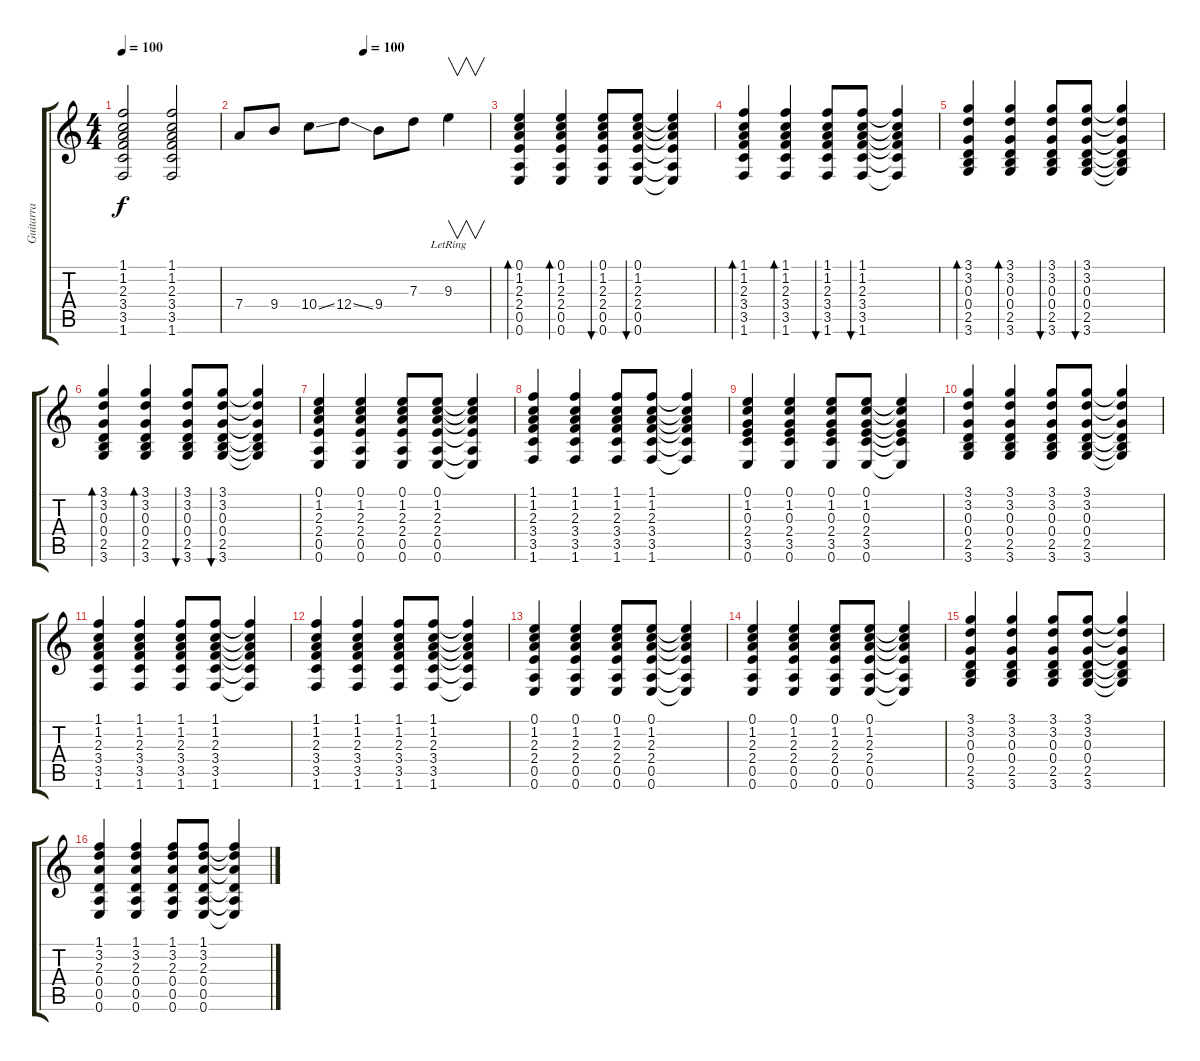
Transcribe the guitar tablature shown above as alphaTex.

\track ("Guitarra" "Guitarra") {instrument electricguitarjazz}
\staff {score tabs}
\tuning (E4 B3 G3 D3 A2 E2) {hide}
\ts (4 4)
\tempo 100
\clef g2
\ks c
(1.1 1.2 2.3 3.4 3.5 1.6).2{dy f} (1.1 1.2 2.3 3.4 3.5 1.6).2 |
\tempo (100 0.5)
7.4.8 9.4.8 10.4{ss}.8 12.4{ss}.8 9.4.8 7.3.8 9.3{lr}.4{v} |
(0.1 1.2 2.3 2.4 0.5 0.6).4{bd 240} (0.1 1.2 2.3 2.4 0.5 0.6).4{bd 30} (0.1 1.2 2.3 2.4 0.5 0.6).8{bu 30} (0.1 1.2 2.3 2.4 0.5 0.6).8{bu 30} (0.1{t} 1.2{t} 2.3{t} 2.4{t} 0.5{t} 0.6{t}).4 |
(1.1 1.2 2.3 3.4 3.5 1.6).4{bd 120} (1.1 1.2 2.3 3.4 3.5 1.6).4{bd 60} (1.1 1.2 2.3 3.4 3.5 1.6).8{bu 30} (1.1 1.2 2.3 3.4 3.5 1.6).8{bu 30} (1.1{t} 1.2{t} 2.3{t} 3.4{t} 3.5{t} 1.6{t}).4 |
(3.1 3.2 0.3 0.4 2.5 3.6).4{bd 120} (3.1 3.2 0.3 0.4 2.5 3.6).4{bd 60} (3.1 3.2 0.3 0.4 2.5 3.6).8{bu 30} (3.1 3.2 0.3 0.4 2.5 3.6).8{bu 30} (3.1{t} 3.2{t} 0.3{t} 0.4{t} 2.5{t} 3.6{t}).4 |
(3.1 3.2 0.3 0.4 2.5 3.6).4{bd 120} (3.1 3.2 0.3 0.4 2.5 3.6).4{bd 60} (3.1 3.2 0.3 0.4 2.5 3.6).8{bu 30} (3.1 3.2 0.3 0.4 2.5 3.6).8{bu 30} (3.1{t} 3.2{t} 0.3{t} 0.4{t} 2.5{t} 3.6{t}).4 |
(0.1 1.2 2.3 2.4 0.5 0.6).4 (0.1 1.2 2.3 2.4 0.5 0.6).4 (0.1 1.2 2.3 2.4 0.5 0.6).8 (0.1 1.2 2.3 2.4 0.5 0.6).8 (0.1{t} 1.2{t} 2.3{t} 2.4{t} 0.5{t} 0.6{t}).4 |
(1.1 1.2 2.3 3.4 3.5 1.6).4 (1.1 1.2 2.3 3.4 3.5 1.6).4 (1.1 1.2 2.3 3.4 3.5 1.6).8 (1.1 1.2 2.3 3.4 3.5 1.6).8 (1.1{t} 1.2{t} 2.3{t} 3.4{t} 3.5{t} 1.6{t}).4 |
(0.1 1.2 0.3 2.4 3.5 0.6).4 (0.1 1.2 0.3 2.4 3.5 0.6).4 (0.1 1.2 0.3 2.4 3.5 0.6).8 (0.1 1.2 0.3 2.4 3.5 0.6).8 (0.1{t} 1.2{t} 0.3{t} 2.4{t} 3.5{t} 0.6{t}).4 |
(3.1 3.2 0.3 0.4 2.5 3.6).4 (3.1 3.2 0.3 0.4 2.5 3.6).4 (3.1 3.2 0.3 0.4 2.5 3.6).8 (3.1 3.2 0.3 0.4 2.5 3.6).8 (3.1{t} 3.2{t} 0.3{t} 0.4{t} 2.5{t} 3.6{t}).4 |
(1.1 1.2 2.3 3.4 3.5 1.6).4 (1.1 1.2 2.3 3.4 3.5 1.6).4 (1.1 1.2 2.3 3.4 3.5 1.6).8 (1.1 1.2 2.3 3.4 3.5 1.6).8 (1.1{t} 1.2{t} 2.3{t} 3.4{t} 3.5{t} 1.6{t}).4 |
(1.1 1.2 2.3 3.4 3.5 1.6).4 (1.1 1.2 2.3 3.4 3.5 1.6).4 (1.1 1.2 2.3 3.4 3.5 1.6).8 (1.1 1.2 2.3 3.4 3.5 1.6).8 (1.1{t} 1.2{t} 2.3{t} 3.4{t} 3.5{t} 1.6{t}).4 |
(0.1 1.2 2.3 2.4 0.5 0.6).4 (0.1 1.2 2.3 2.4 0.5 0.6).4 (0.1 1.2 2.3 2.4 0.5 0.6).8 (0.1 1.2 2.3 2.4 0.5 0.6).8 (0.1{t} 1.2{t} 2.3{t} 2.4{t} 0.5{t} 0.6{t}).4 |
(0.1 1.2 2.3 2.4 0.5 0.6).4 (0.1 1.2 2.3 2.4 0.5 0.6).4 (0.1 1.2 2.3 2.4 0.5 0.6).8 (0.1 1.2 2.3 2.4 0.5 0.6).8 (0.1{t} 1.2{t} 2.3{t} 2.4{t} 0.5{t} 0.6{t}).4 |
(3.1 3.2 0.3 0.4 2.5 3.6).4 (3.1 3.2 0.3 0.4 2.5 3.6).4 (3.1 3.2 0.3 0.4 2.5 3.6).8 (3.1 3.2 0.3 0.4 2.5 3.6).8 (3.1{t} 3.2{t} 0.3{t} 0.4{t} 2.5{t} 3.6{t}).4 |
(1.1 3.2 2.3 0.4 0.5 0.6).4 (1.1 3.2 2.3 0.4 0.5 0.6).4 (1.1 3.2 2.3 0.4 0.5 0.6).8 (1.1 3.2 2.3 0.4 0.5 0.6).8 (1.1{t} 3.2{t} 2.3{t} 0.4{t} 0.5{t} 0.6{t}).4
